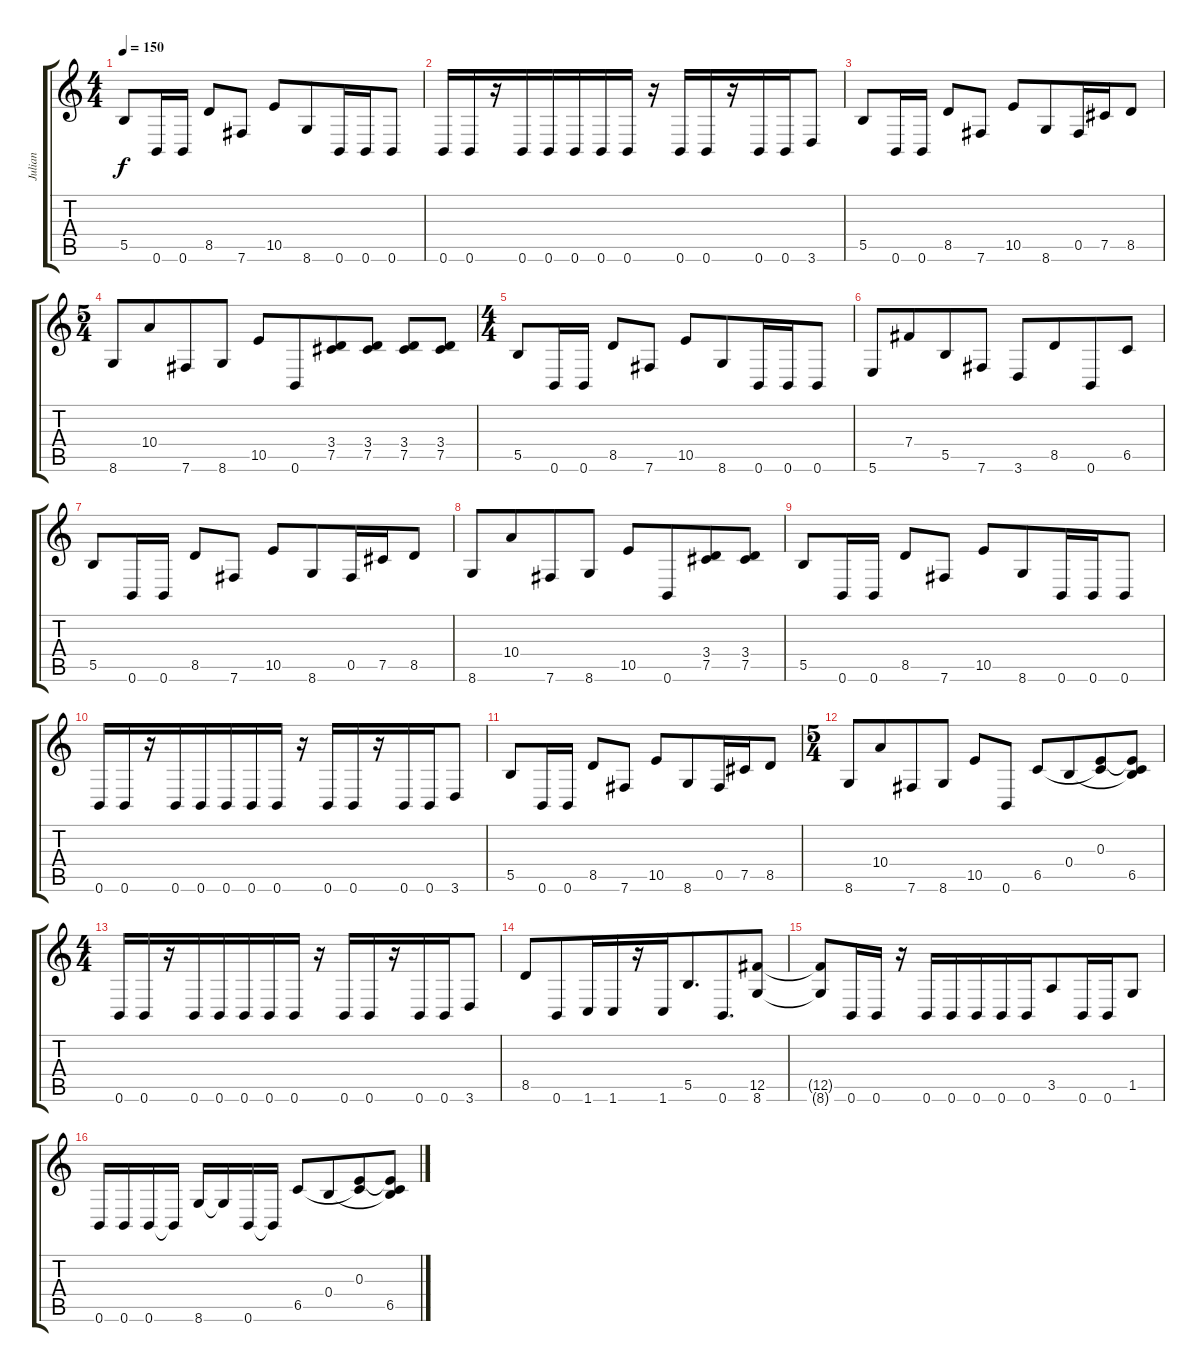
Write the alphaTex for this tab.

\track ("Julian" "Julian") {instrument overdrivenguitar}
\staff {score tabs}
\tuning (Db4 Ab3 E3 B2 Gb2 B1) {hide}
\ts (4 4)
\tempo 150
\clef g2
\ks c
5.5.8{dy f} 0.6.16{beam merge} 0.6.16 8.5.8{beam merge} 7.6.8 10.5.8{beam merge} 8.6.8{beam merge} 0.6.16 0.6.16{beam merge} 0.6.8 |
0.6.16 0.6.16 r.16 0.6.16{beam merge} 0.6.16{beam merge} 0.6.16{beam merge} 0.6.16 0.6.16 r.16 0.6.16 0.6.16{beam merge} r.16 0.6.16{beam merge} 0.6.16{beam merge} 3.6.8 |
5.5.8 0.6.16{beam merge} 0.6.16 8.5.8{beam merge} 7.6.8 10.5.8{beam merge} 8.6.8{beam merge} 0.5.16 7.5.16{beam merge} 8.5.8 |
\ts (5 4)
8.6.8{beam merge} 10.4.8{beam merge} 7.6.8 8.6.8 10.5.8{beam merge} 0.6.8{beam merge} (3.4 7.5).8{beam merge} (3.4 7.5).8 (3.4 7.5).8 (3.4 7.5).8 |
\ts (4 4)
5.5.8 0.6.16{beam merge} 0.6.16 8.5.8{beam merge} 7.6.8 10.5.8{beam merge} 8.6.8{beam merge} 0.6.16 0.6.16{beam merge} 0.6.8 |
5.6.8 7.4.8{beam merge} 5.5.8 7.6.8 3.6.8 8.5.8{beam merge} 0.6.8 6.5.8 |
5.5.8 0.6.16{beam merge} 0.6.16 8.5.8{beam merge} 7.6.8 10.5.8{beam merge} 8.6.8{beam merge} 0.5.16 7.5.16{beam merge} 8.5.8 |
8.6.8{beam merge} 10.4.8{beam merge} 7.6.8 8.6.8 10.5.8{beam merge} 0.6.8{beam merge} (3.4 7.5).8{beam merge} (3.4 7.5).8 |
5.5.8 0.6.16{beam merge} 0.6.16 8.5.8{beam merge} 7.6.8 10.5.8{beam merge} 8.6.8{beam merge} 0.6.16 0.6.16{beam merge} 0.6.8 |
0.6.16 0.6.16 r.16 0.6.16{beam merge} 0.6.16{beam merge} 0.6.16{beam merge} 0.6.16 0.6.16 r.16 0.6.16 0.6.16{beam merge} r.16 0.6.16{beam merge} 0.6.16{beam merge} 3.6.8 |
5.5.8 0.6.16{beam merge} 0.6.16 8.5.8{beam merge} 7.6.8 10.5.8{beam merge} 8.6.8{beam merge} 0.5.16 7.5.16{beam merge} 8.5.8 |
\ts (5 4)
8.6.8{beam merge} 10.4.8{beam merge} 7.6.8 8.6.8 10.5.8{beam merge} 0.6.8 6.5.8 0.4.8{beam merge} (0.3 6.5{t}).8{beam merge} (0.3{t} 0.4{t} 6.5).8 |
\ts (4 4)
0.6.16 0.6.16 r.16 0.6.16{beam merge} 0.6.16{beam merge} 0.6.16{beam merge} 0.6.16 0.6.16 r.16 0.6.16 0.6.16{beam merge} r.16 0.6.16{beam merge} 0.6.16{beam merge} 3.6.8 |
8.5.8{beam merge} 0.6.8{beam merge} 1.6.16{beam merge} 1.6.16{beam merge} r.16{beam merge} 1.6.16{beam merge} 5.5.8{d beam merge} 0.6.8{d beam merge} (12.5 8.6).8 |
(12.5{t} 8.6{t}).8 0.6.16{beam merge} 0.6.16 r.16{beam merge} 0.6.16{beam merge} 0.6.16{beam merge} 0.6.16{beam merge} 0.6.16 0.6.16{beam merge} 3.5.8{beam merge} 0.6.16{beam merge} 0.6.16{beam merge} 1.5.8 |
0.6.16 0.6.16{beam merge} 0.6.16 0.6{t}.16 8.6.16{beam merge} 8.6{t}.16 0.6.16 0.6{t}.16 6.5.8{beam merge} 0.4.8{beam merge} (0.3 6.5{t}).8 (0.3{t} 0.4{t} 6.5).8
